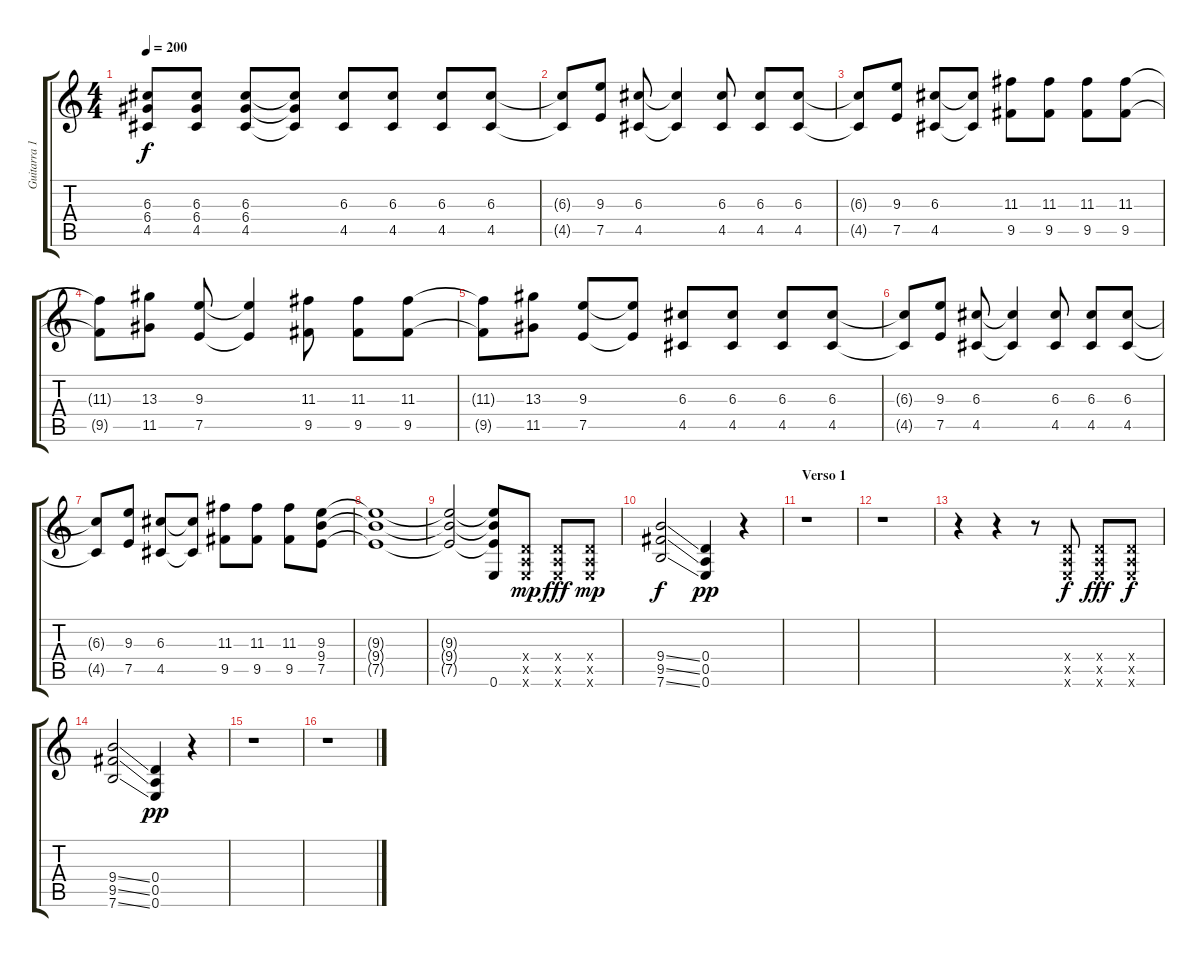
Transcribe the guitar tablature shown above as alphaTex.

\track ("Guitarra 1 | Phillipe  " "Guitarra 1") {instrument distortionguitar}
\staff {score tabs}
\tuning (E4 B3 G3 D3 A2 E2) {hide}
\ts (4 4)
\tempo 200
\clef g2
\ks c
(6.3{t} 6.4{t} 4.5{t}).8{dy f} (6.3 6.4 4.5).8 (6.3 6.4 4.5).8 (6.3{t} 6.4{t} 4.5{t}).8 (6.3 4.5).8 (6.3 4.5).8 (6.3 4.5).8 (6.3 4.5).8 |
(6.3{t} 4.5{t}).8 (9.3 7.5).8 (6.3 4.5).8 (6.3{t} 4.5{t}).4 (6.3 4.5).8 (6.3 4.5).8 (6.3 4.5).8 |
(6.3{t} 4.5{t}).8 (9.3 7.5).8 (6.3 4.5).8 (6.3{t} 4.5{t}).8 (11.3 9.5).8 (11.3 9.5).8 (11.3 9.5).8 (11.3 9.5).8 |
(11.3{t} 9.5{t}).8 (13.3 11.5).8 (9.3 7.5).8 (9.3{t} 7.5{t}).4 (11.3 9.5).8 (11.3 9.5).8 (11.3 9.5).8 |
(11.3{t} 9.5{t}).8 (13.3 11.5).8 (9.3 7.5).8 (9.3{t} 7.5{t}).8 (6.3 4.5).8 (6.3 4.5).8 (6.3 4.5).8 (6.3 4.5).8 |
(6.3{t} 4.5{t}).8 (9.3 7.5).8 (6.3 4.5).8 (6.3{t} 4.5{t}).4 (6.3 4.5).8 (6.3 4.5).8 (6.3 4.5).8 |
(6.3{t} 4.5{t}).8 (9.3 7.5).8 (6.3 4.5).8 (6.3{t} 4.5{t}).8 (11.3 9.5).8 (11.3 9.5).8 (11.3 9.5).8 (9.3 9.4 7.5).8 |
(9.3{t} 9.4{t} 7.5{t}).1 |
(9.3{t} 9.4{t} 7.5{t}).2 (9.3{t} 9.4{t} 7.5{t} 0.6).8 (0.4{x} 0.5{x} 0.6{x}).8{dy mp} (0.4{x} 0.5{x} 0.6{x}).8{dy fff} (0.4{x} 0.5{x} 0.6{x}).8{dy mp} |
(9.4{ss} 9.5{ss} 7.6{ss}).2{dy f} (0.4 0.5 0.6).4{dy pp} r.4 |
\section ("" "Verso 1")
r.1 |
r.1 |
r.4 r.4 r.8 (0.4{x} 0.5{x} 0.6{x}).8{dy f} (0.4{x} 0.5{x} 0.6{x}).8{dy fff} (0.4{x} 0.5{x} 0.6{x}).8{dy f} |
(9.4{ss} 9.5{ss} 7.6{ss}).2 (0.4 0.5 0.6).4{dy pp} r.4 |
r.1 |
r.1
